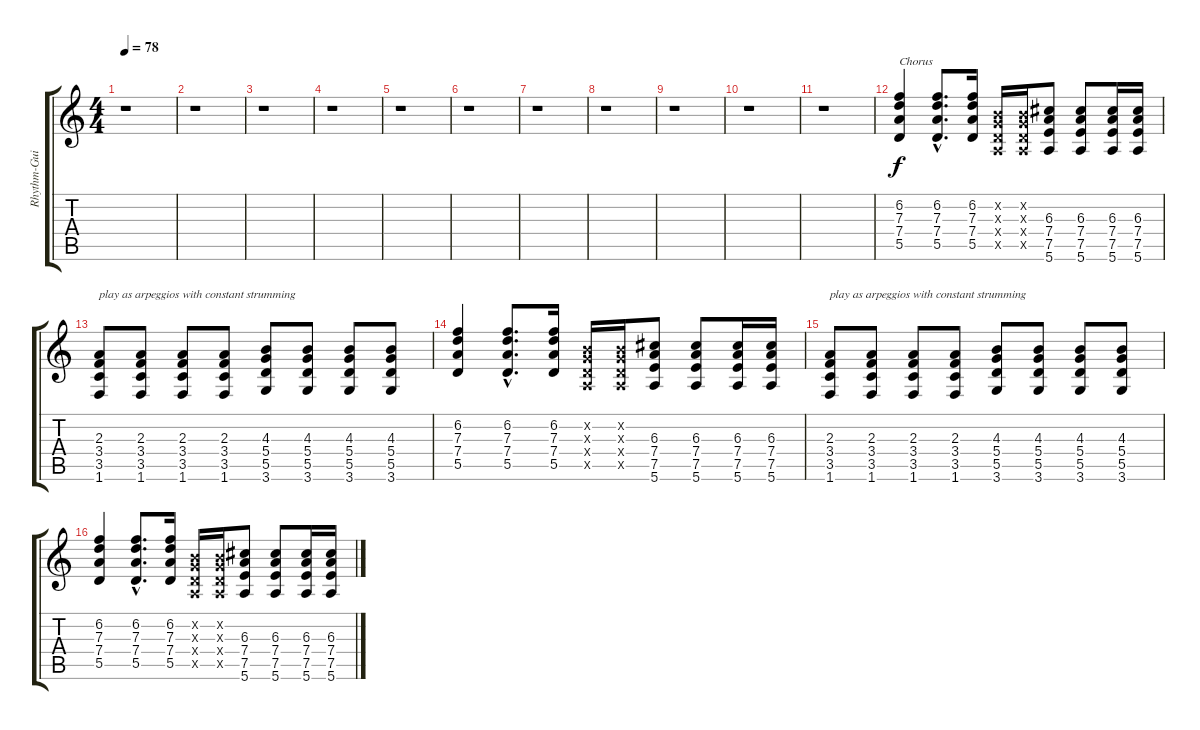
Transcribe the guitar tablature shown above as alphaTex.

\track ("Rhythm-Guitar slight distortion" "Rhythm-Gui") {instrument overdrivenguitar}
\staff {score tabs}
\tuning (E4 B3 G3 D3 A2 E2) {hide}
\ts (4 4)
\tempo 78
\clef g2
\ks c
r.1{dy f} |
r.1 |
r.1 |
r.1 |
r.1 |
r.1 |
r.1 |
r.1 |
r.1 |
r.1 |
r.1 |
(6.2 7.3 7.4 5.5).4{txt "Chorus"} (6.2{hac} 7.3{hac} 7.4{hac} 5.5{hac}).8{d} (6.2 7.3 7.4 5.5).16 (0.2{x} 0.3{x} 0.4{x} 0.5{x}).16 (0.2{x} 0.3{x} 0.4{x} 0.5{x}).16 (6.3 7.4 7.5 5.6).8 (6.3 7.4 7.5 5.6).8 (6.3 7.4 7.5 5.6).16 (6.3 7.4 7.5 5.6).16 |
(2.3 3.4 3.5 1.6).8{txt "play as arpeggios with constant strumming"} (2.3 3.4 3.5 1.6).8 (2.3 3.4 3.5 1.6).8 (2.3 3.4 3.5 1.6).8 (4.3 5.4 5.5 3.6).8 (4.3 5.4 5.5 3.6).8 (4.3 5.4 5.5 3.6).8 (4.3 5.4 5.5 3.6).8 |
(6.2 7.3 7.4 5.5).4 (6.2{hac} 7.3{hac} 7.4{hac} 5.5{hac}).8{d} (6.2 7.3 7.4 5.5).16 (0.2{x} 0.3{x} 0.4{x} 0.5{x}).16 (0.2{x} 0.3{x} 0.4{x} 0.5{x}).16 (6.3 7.4 7.5 5.6).8 (6.3 7.4 7.5 5.6).8 (6.3 7.4 7.5 5.6).16 (6.3 7.4 7.5 5.6).16 |
(2.3 3.4 3.5 1.6).8{txt "play as arpeggios with constant strumming"} (2.3 3.4 3.5 1.6).8 (2.3 3.4 3.5 1.6).8 (2.3 3.4 3.5 1.6).8 (4.3 5.4 5.5 3.6).8 (4.3 5.4 5.5 3.6).8 (4.3 5.4 5.5 3.6).8 (4.3 5.4 5.5 3.6).8 |
(6.2 7.3 7.4 5.5).4 (6.2{hac} 7.3{hac} 7.4{hac} 5.5{hac}).8{d} (6.2 7.3 7.4 5.5).16 (0.2{x} 0.3{x} 0.4{x} 0.5{x}).16 (0.2{x} 0.3{x} 0.4{x} 0.5{x}).16 (6.3 7.4 7.5 5.6).8 (6.3 7.4 7.5 5.6).8 (6.3 7.4 7.5 5.6).16 (6.3 7.4 7.5 5.6).16
